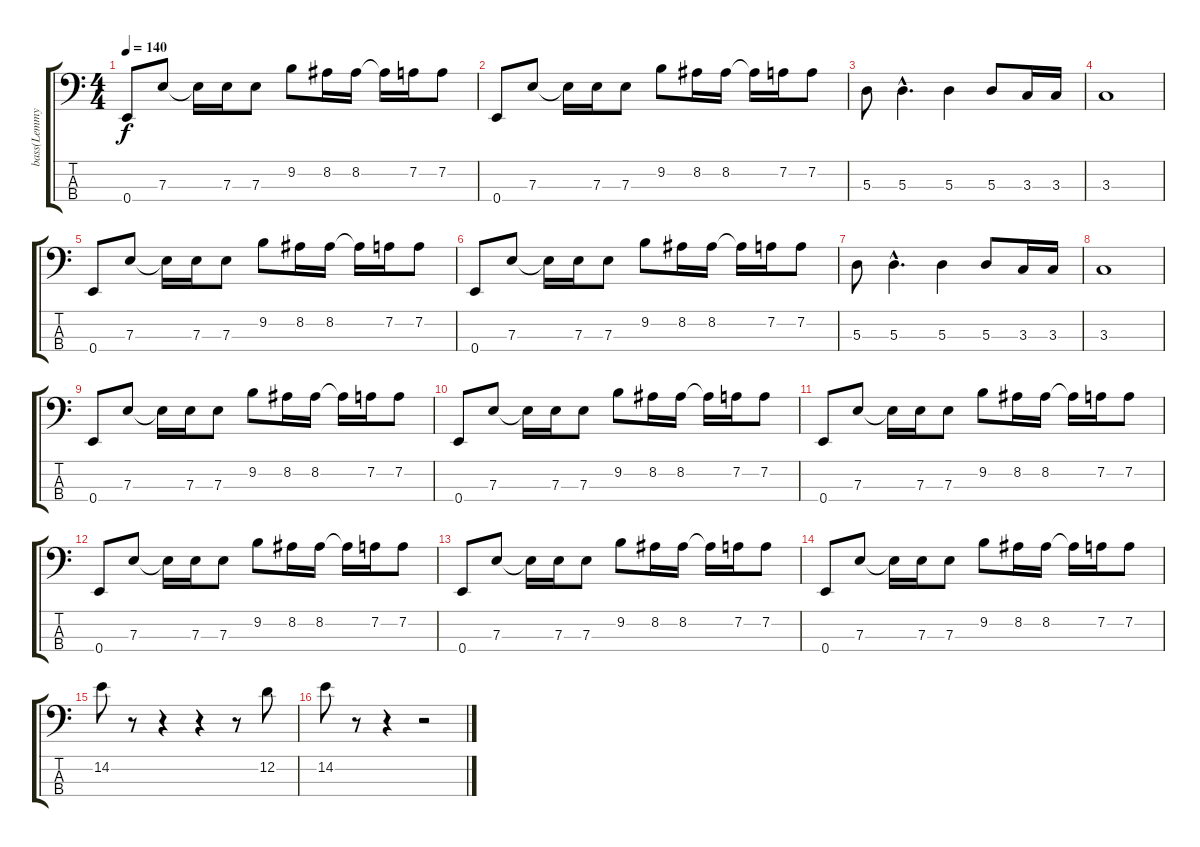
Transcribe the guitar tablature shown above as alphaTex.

\track ("bass(Lemmy!!!) " "bass(Lemmy") {instrument distortionguitar}
\staff {score tabs}
\tuning (G2 D2 A1 E1) {hide}
\ts (4 4)
\tempo 140
\clef f4
\ks c
0.4.8{dy f} 7.3.8 7.3{t}.16 7.3.16 7.3.8 9.2.8 8.2.16 8.2.16 8.2{t}.16 7.2.16 7.2.8 |
0.4.8 7.3.8 7.3{t}.16 7.3.16 7.3.8 9.2.8 8.2.16 8.2.16 8.2{t}.16 7.2.16 7.2.8 |
5.3.8 5.3{hac}.4{d} 5.3.4 5.3.8 3.3.16 3.3.16 |
3.3.1 |
0.4.8 7.3.8 7.3{t}.16 7.3.16 7.3.8 9.2.8 8.2.16 8.2.16 8.2{t}.16 7.2.16 7.2.8 |
0.4.8 7.3.8 7.3{t}.16 7.3.16 7.3.8 9.2.8 8.2.16 8.2.16 8.2{t}.16 7.2.16 7.2.8 |
5.3.8 5.3{hac}.4{d} 5.3.4 5.3.8 3.3.16 3.3.16 |
3.3.1 |
0.4.8 7.3.8 7.3{t}.16 7.3.16 7.3.8 9.2.8 8.2.16 8.2.16 8.2{t}.16 7.2.16 7.2.8 |
0.4.8 7.3.8 7.3{t}.16 7.3.16 7.3.8 9.2.8 8.2.16 8.2.16 8.2{t}.16 7.2.16 7.2.8 |
0.4.8 7.3.8 7.3{t}.16 7.3.16 7.3.8 9.2.8 8.2.16 8.2.16 8.2{t}.16 7.2.16 7.2.8 |
0.4.8 7.3.8 7.3{t}.16 7.3.16 7.3.8 9.2.8 8.2.16 8.2.16 8.2{t}.16 7.2.16 7.2.8 |
0.4.8 7.3.8 7.3{t}.16 7.3.16 7.3.8 9.2.8 8.2.16 8.2.16 8.2{t}.16 7.2.16 7.2.8 |
0.4.8 7.3.8 7.3{t}.16 7.3.16 7.3.8 9.2.8 8.2.16 8.2.16 8.2{t}.16 7.2.16 7.2.8 |
14.2.8 r.8 r.4 r.4 r.8 12.2.8 |
14.2.8 r.8 r.4 r.2
